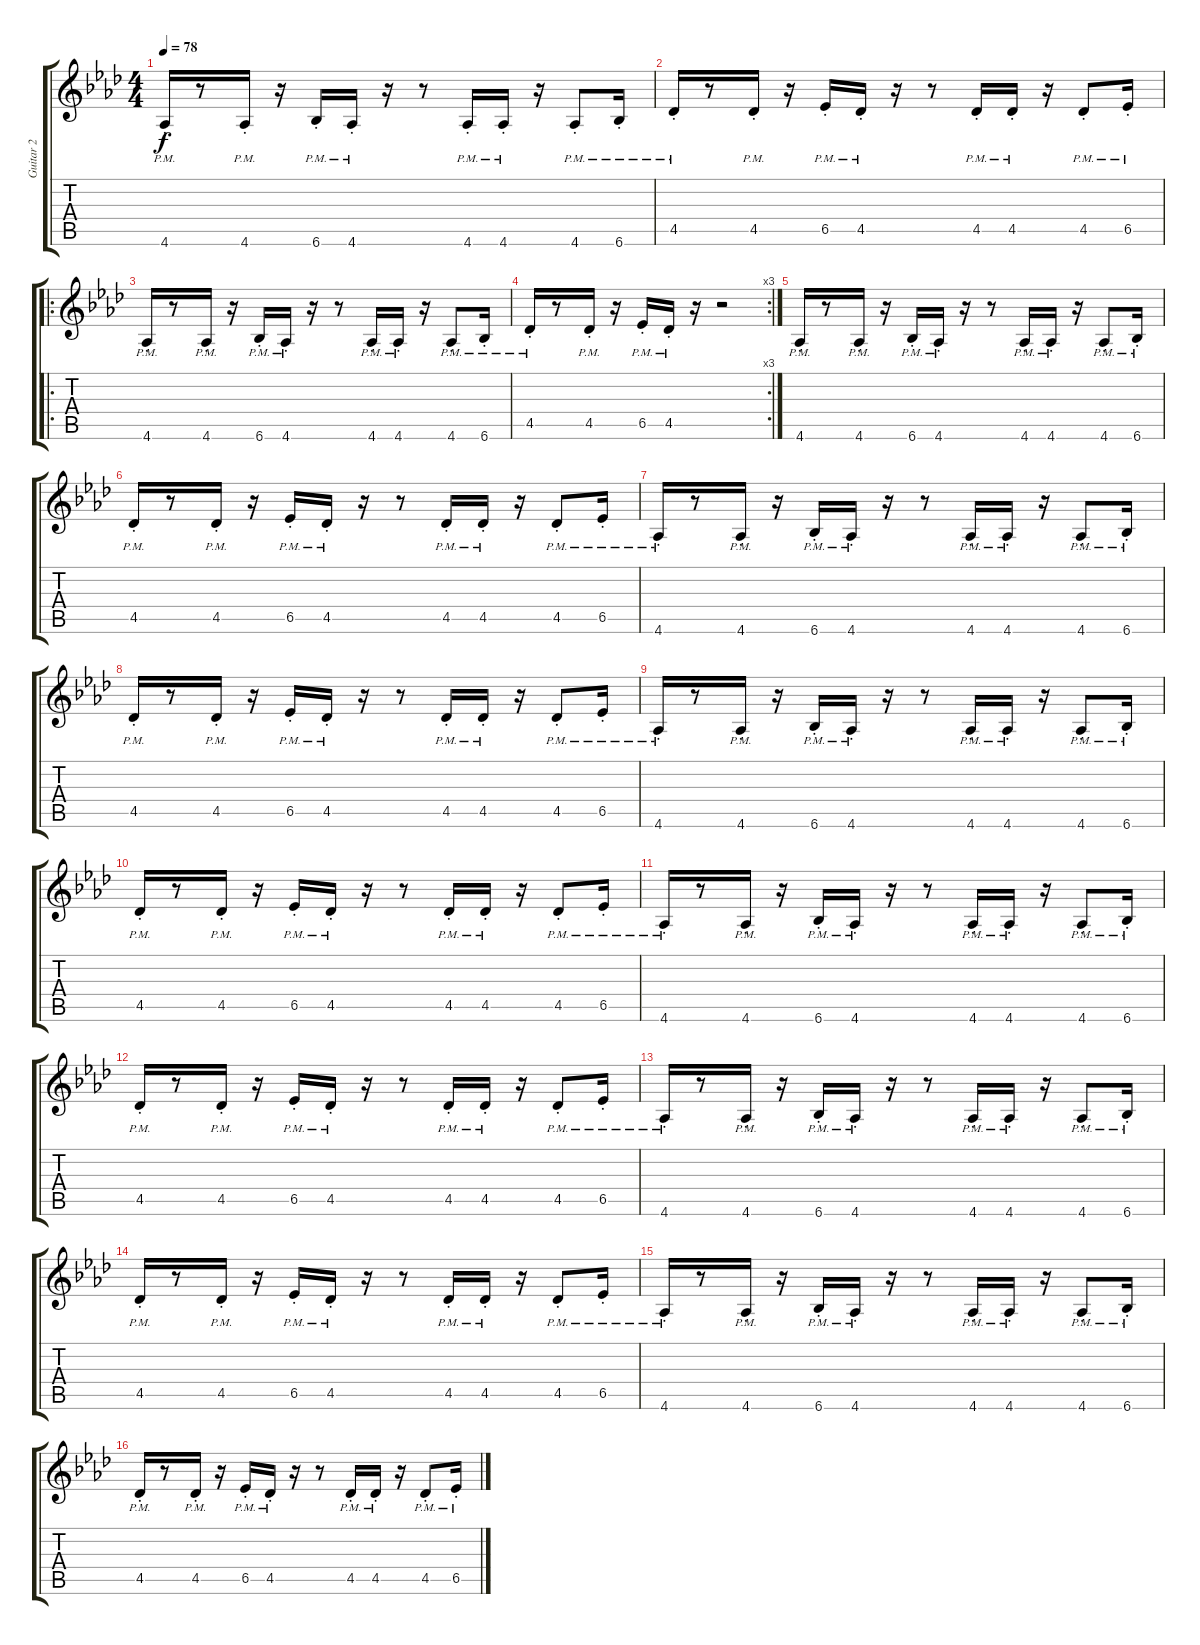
\track ("Guitar 2" "Guitar 2") {instrument electricguitarclean}
\staff {score tabs}
\tuning (E4 B3 G3 D3 A2 E2) {hide}
\ts (4 4)
\tempo 78
\clef g2
\ks ab
4.6{pm st}.16{dy f} r.8 4.6{pm st}.16 r.16 6.6{pm st}.16 4.6{pm st}.16 r.16 r.8 4.6{pm st}.16 4.6{pm st}.16 r.16 4.6{pm st}.8 6.6{pm st}.16 |
4.5{pm st}.16 r.8 4.5{pm st}.16 r.16 6.5{pm st}.16 4.5{pm st}.16 r.16 r.8 4.5{pm st}.16 4.5{pm st}.16 r.16 4.5{pm st}.8 6.5{pm st}.16 |
\ro
4.6{pm st}.16 r.8 4.6{pm st}.16 r.16 6.6{pm st}.16 4.6{pm st}.16 r.16 r.8 4.6{pm st}.16 4.6{pm st}.16 r.16 4.6{pm st}.8 6.6{pm st}.16 |
\rc 3
4.5{pm st}.16 r.8 4.5{pm st}.16 r.16 6.5{pm st}.16 4.5{pm st}.16 r.16 r.2 |
4.6{pm st}.16 r.8 4.6{pm st}.16 r.16 6.6{pm st}.16 4.6{pm st}.16 r.16 r.8 4.6{pm st}.16 4.6{pm st}.16 r.16 4.6{pm st}.8 6.6{pm st}.16 |
4.5{pm st}.16 r.8 4.5{pm st}.16 r.16 6.5{pm st}.16 4.5{pm st}.16 r.16 r.8 4.5{pm st}.16 4.5{pm st}.16 r.16 4.5{pm st}.8 6.5{pm st}.16 |
4.6{pm st}.16 r.8 4.6{pm st}.16 r.16 6.6{pm st}.16 4.6{pm st}.16 r.16 r.8 4.6{pm st}.16 4.6{pm st}.16 r.16 4.6{pm st}.8 6.6{pm st}.16 |
4.5{pm st}.16 r.8 4.5{pm st}.16 r.16 6.5{pm st}.16 4.5{pm st}.16 r.16 r.8 4.5{pm st}.16 4.5{pm st}.16 r.16 4.5{pm st}.8 6.5{pm st}.16 |
4.6{pm st}.16 r.8 4.6{pm st}.16 r.16 6.6{pm st}.16 4.6{pm st}.16 r.16 r.8 4.6{pm st}.16 4.6{pm st}.16 r.16 4.6{pm st}.8 6.6{pm st}.16 |
4.5{pm st}.16 r.8 4.5{pm st}.16 r.16 6.5{pm st}.16 4.5{pm st}.16 r.16 r.8 4.5{pm st}.16 4.5{pm st}.16 r.16 4.5{pm st}.8 6.5{pm st}.16 |
4.6{pm st}.16 r.8 4.6{pm st}.16 r.16 6.6{pm st}.16 4.6{pm st}.16 r.16 r.8 4.6{pm st}.16 4.6{pm st}.16 r.16 4.6{pm st}.8 6.6{pm st}.16 |
4.5{pm st}.16 r.8 4.5{pm st}.16 r.16 6.5{pm st}.16 4.5{pm st}.16 r.16 r.8 4.5{pm st}.16 4.5{pm st}.16 r.16 4.5{pm st}.8 6.5{pm st}.16 |
4.6{pm st}.16 r.8 4.6{pm st}.16 r.16 6.6{pm st}.16 4.6{pm st}.16 r.16 r.8 4.6{pm st}.16 4.6{pm st}.16 r.16 4.6{pm st}.8 6.6{pm st}.16 |
4.5{pm st}.16 r.8 4.5{pm st}.16 r.16 6.5{pm st}.16 4.5{pm st}.16 r.16 r.8 4.5{pm st}.16 4.5{pm st}.16 r.16 4.5{pm st}.8 6.5{pm st}.16 |
4.6{pm st}.16 r.8 4.6{pm st}.16 r.16 6.6{pm st}.16 4.6{pm st}.16 r.16 r.8 4.6{pm st}.16 4.6{pm st}.16 r.16 4.6{pm st}.8 6.6{pm st}.16 |
4.5{pm st}.16 r.8 4.5{pm st}.16 r.16 6.5{pm st}.16 4.5{pm st}.16 r.16 r.8 4.5{pm st}.16 4.5{pm st}.16 r.16 4.5{pm st}.8 6.5{pm st}.16
